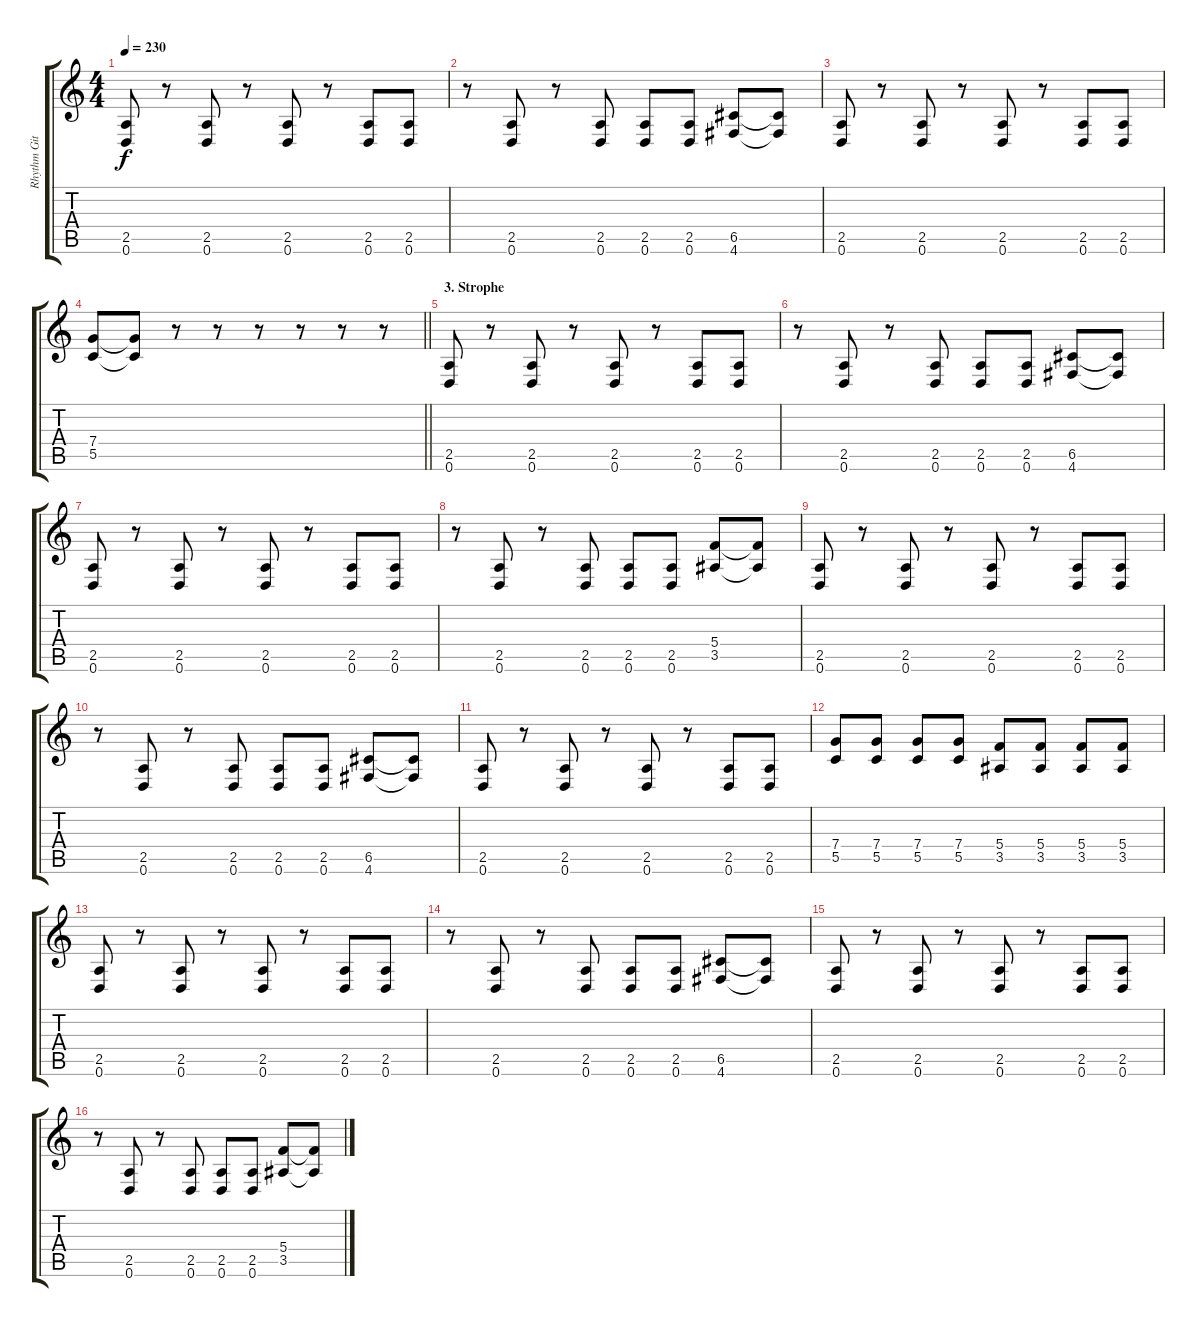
\track ("Rhythm Gitarre" "Rhythm Git") {instrument acousticguitarsteel}
\staff {score tabs}
\tuning (D4 A3 F3 C3 G2 D2) {hide}
\ts (4 4)
\tempo 230
\clef g2
\ks c
(2.5 0.6).8{dy f} r.8 (2.5 0.6).8 r.8 (2.5 0.6).8 r.8 (2.5 0.6).8 (2.5 0.6).8 |
r.8 (2.5 0.6).8 r.8 (2.5 0.6).8 (2.5 0.6).8 (2.5 0.6).8 (6.5 4.6).8 (6.5{t} 4.6{t}).8 |
(2.5 0.6).8 r.8 (2.5 0.6).8 r.8 (2.5 0.6).8 r.8 (2.5 0.6).8 (2.5 0.6).8 |
\barLineRight lightlight
(7.4 5.5).8 (7.4{t} 5.5{t}).8 r.8 r.8 r.8 r.8 r.8 r.8 |
\section ("" "3. Strophe")
(2.5 0.6).8 r.8 (2.5 0.6).8 r.8 (2.5 0.6).8 r.8 (2.5 0.6).8 (2.5 0.6).8 |
r.8 (2.5 0.6).8 r.8 (2.5 0.6).8 (2.5 0.6).8 (2.5 0.6).8 (6.5 4.6).8 (6.5{t} 4.6{t}).8 |
(2.5 0.6).8 r.8 (2.5 0.6).8 r.8 (2.5 0.6).8 r.8 (2.5 0.6).8 (2.5 0.6).8 |
r.8 (2.5 0.6).8 r.8 (2.5 0.6).8 (2.5 0.6).8 (2.5 0.6).8 (5.4 3.5).8 (5.4{t} 3.5{t}).8 |
(2.5 0.6).8 r.8 (2.5 0.6).8 r.8 (2.5 0.6).8 r.8 (2.5 0.6).8 (2.5 0.6).8 |
r.8 (2.5 0.6).8 r.8 (2.5 0.6).8 (2.5 0.6).8 (2.5 0.6).8 (6.5 4.6).8 (6.5{t} 4.6{t}).8 |
(2.5 0.6).8 r.8 (2.5 0.6).8 r.8 (2.5 0.6).8 r.8 (2.5 0.6).8 (2.5 0.6).8 |
(7.4 5.5).8 (7.4 5.5).8 (7.4 5.5).8 (7.4 5.5).8 (5.4 3.5).8 (5.4 3.5).8 (5.4 3.5).8 (5.4 3.5).8 |
(2.5 0.6).8 r.8 (2.5 0.6).8 r.8 (2.5 0.6).8 r.8 (2.5 0.6).8 (2.5 0.6).8 |
r.8 (2.5 0.6).8 r.8 (2.5 0.6).8 (2.5 0.6).8 (2.5 0.6).8 (6.5 4.6).8 (6.5{t} 4.6{t}).8 |
(2.5 0.6).8 r.8 (2.5 0.6).8 r.8 (2.5 0.6).8 r.8 (2.5 0.6).8 (2.5 0.6).8 |
r.8 (2.5 0.6).8 r.8 (2.5 0.6).8 (2.5 0.6).8 (2.5 0.6).8 (5.4 3.5).8 (5.4{t} 3.5{t}).8
